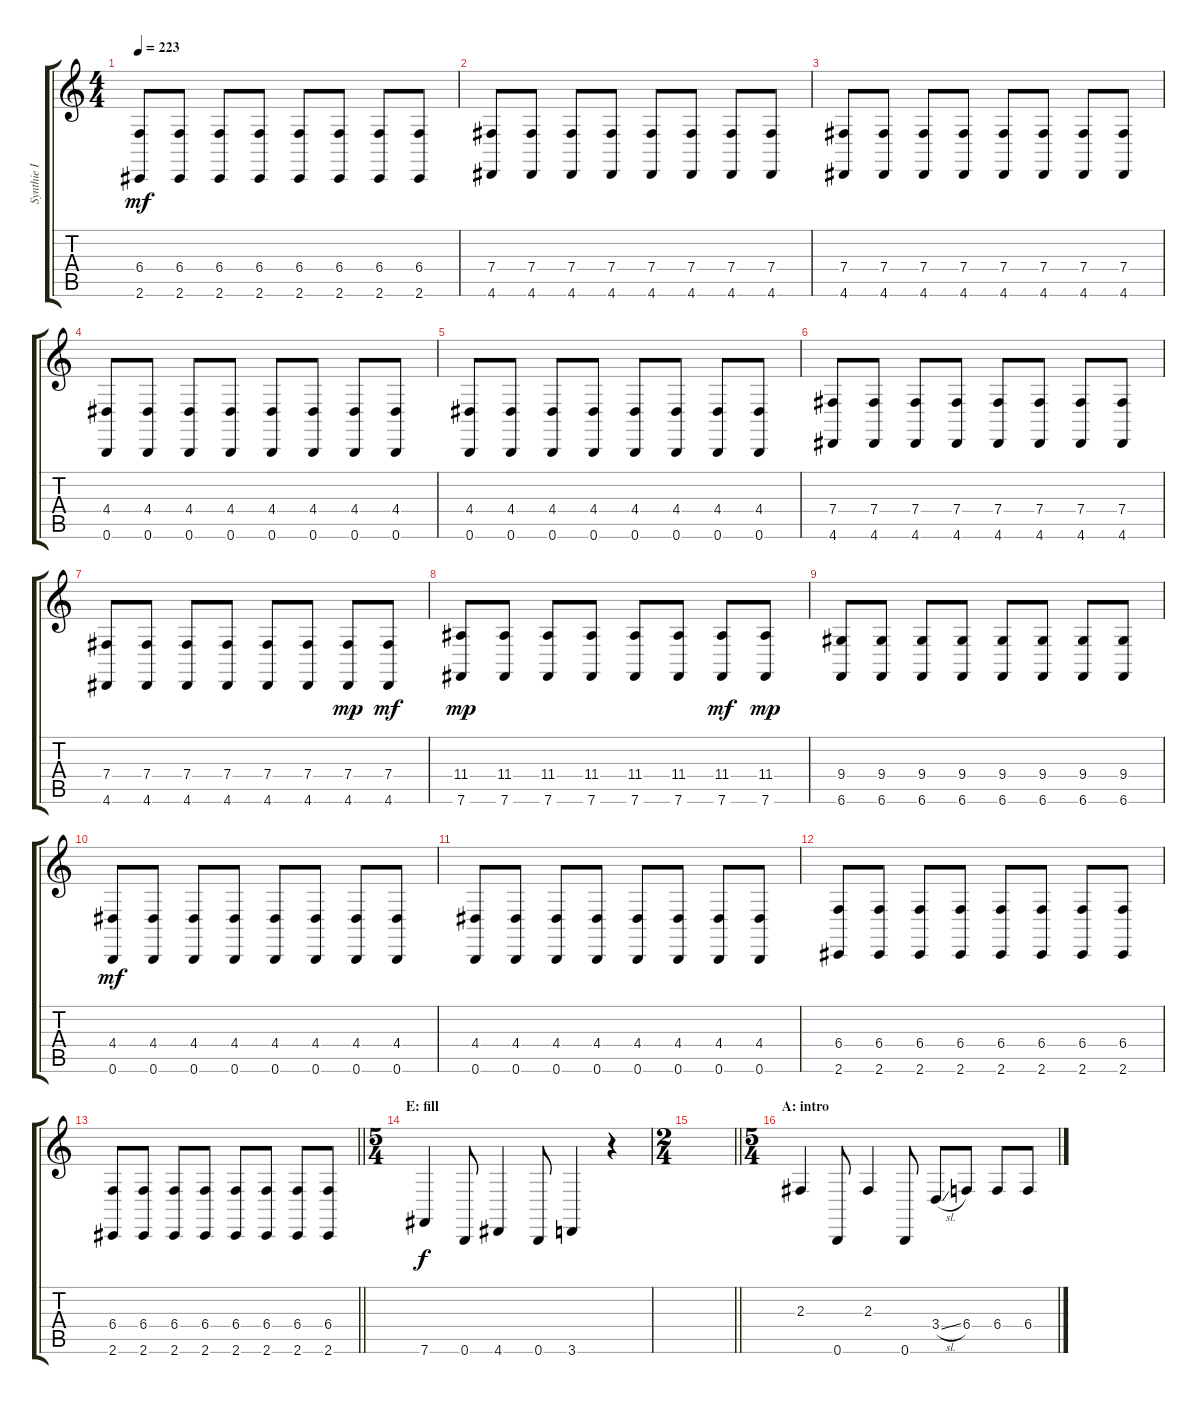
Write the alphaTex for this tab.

\track ("Synthie I" "Synthie I") {instrument lead2sawtooth}
\staff {score tabs}
\tuning (Db4 Ab3 E3 B2 Gb2 B1) {hide}
\ts (4 4)
\tempo 223
\clef g2
\ks c
(6.4 2.6).8{dy mf} (6.4 2.6).8 (6.4 2.6).8 (6.4 2.6).8 (6.4 2.6).8 (6.4 2.6).8 (6.4 2.6).8 (6.4 2.6).8 |
(7.4 4.6).8 (7.4 4.6).8 (7.4 4.6).8 (7.4 4.6).8 (7.4 4.6).8 (7.4 4.6).8 (7.4 4.6).8 (7.4 4.6).8 |
(7.4 4.6).8 (7.4 4.6).8 (7.4 4.6).8 (7.4 4.6).8 (7.4 4.6).8 (7.4 4.6).8 (7.4 4.6).8 (7.4 4.6).8 |
(4.4 0.6).8 (4.4 0.6).8 (4.4 0.6).8 (4.4 0.6).8 (4.4 0.6).8 (4.4 0.6).8 (4.4 0.6).8 (4.4 0.6).8 |
(4.4 0.6).8 (4.4 0.6).8 (4.4 0.6).8 (4.4 0.6).8 (4.4 0.6).8 (4.4 0.6).8 (4.4 0.6).8 (4.4 0.6).8 |
(7.4 4.6).8 (7.4 4.6).8 (7.4 4.6).8 (7.4 4.6).8 (7.4 4.6).8 (7.4 4.6).8 (7.4 4.6).8 (7.4 4.6).8 |
(7.4 4.6).8 (7.4 4.6).8 (7.4 4.6).8 (7.4 4.6).8 (7.4 4.6).8 (7.4 4.6).8 (7.4 4.6).8{dy mp} (7.4 4.6).8{dy mf} |
(11.4 7.6).8{dy mp} (11.4 7.6).8 (11.4 7.6).8 (11.4 7.6).8 (11.4 7.6).8 (11.4 7.6).8 (11.4 7.6).8{dy mf} (11.4 7.6).8{dy mp} |
(9.4 6.6).8 (9.4 6.6).8 (9.4 6.6).8 (9.4 6.6).8 (9.4 6.6).8 (9.4 6.6).8 (9.4 6.6).8 (9.4 6.6).8 |
(4.4 0.6).8{dy mf} (4.4 0.6).8 (4.4 0.6).8 (4.4 0.6).8 (4.4 0.6).8 (4.4 0.6).8 (4.4 0.6).8 (4.4 0.6).8 |
(4.4 0.6).8 (4.4 0.6).8 (4.4 0.6).8 (4.4 0.6).8 (4.4 0.6).8 (4.4 0.6).8 (4.4 0.6).8 (4.4 0.6).8 |
(6.4 2.6).8 (6.4 2.6).8 (6.4 2.6).8 (6.4 2.6).8 (6.4 2.6).8 (6.4 2.6).8 (6.4 2.6).8 (6.4 2.6).8 |
\barLineRight lightlight
(6.4 2.6).8 (6.4 2.6).8 (6.4 2.6).8 (6.4 2.6).8 (6.4 2.6).8 (6.4 2.6).8 (6.4 2.6).8 (6.4 2.6).8 |
\ts (5 4)
\section ("" "E: fill")
7.6.4{dy f} 0.6.8 4.6.4 0.6.8 3.6.4 r.4 |
\ts (2 4)
\barLineRight lightlight
|
\ts (5 4)
\section ("" "A: intro")
2.3.4 0.6.8 2.3.4 0.6.8 3.4{sl}.8 6.4.8 6.4.8 6.4.8
